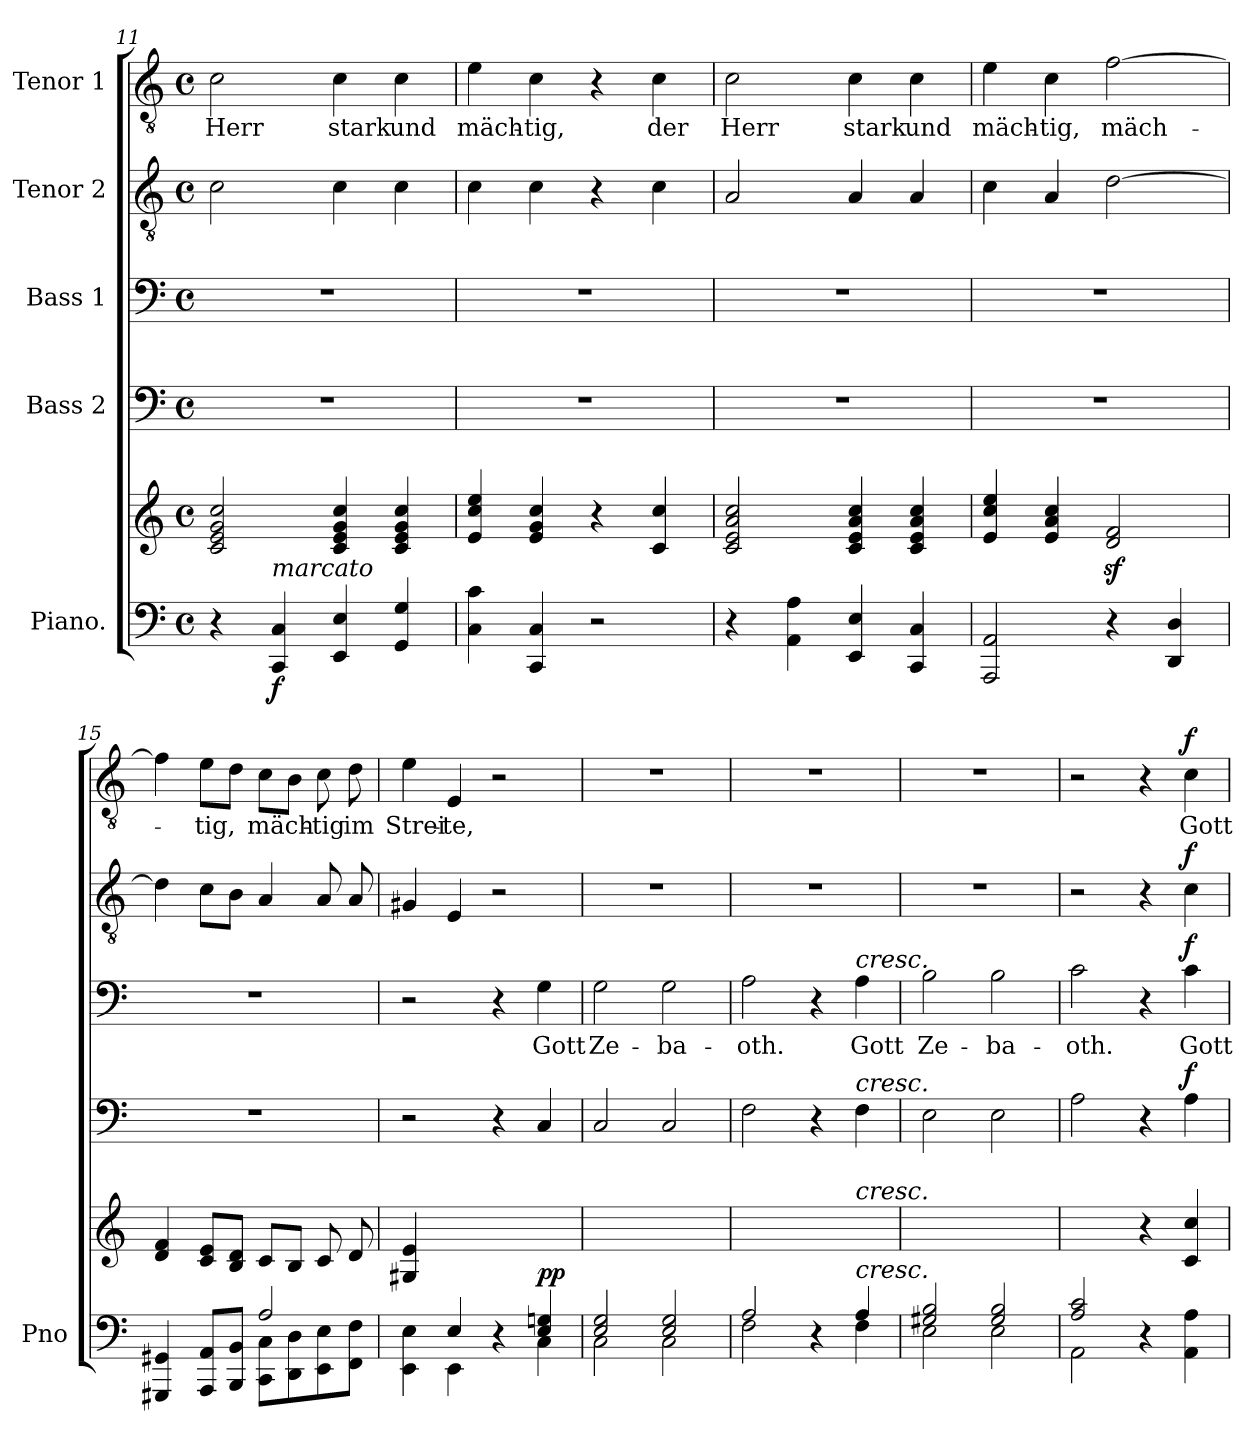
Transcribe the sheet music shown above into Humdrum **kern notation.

**kern	**kern	**dynam	**kern	**dynam	**kern	**text	**dynam	**kern	**dynam	**kern	**text	**dynam
*part5	*part5	*part5	*part4	*part4	*part3	*part3	*part3	*part2	*part2	*part1	*part1	*part1
*staff6	*staff5	*staff5/6	*staff4	*staff4	*staff3	*staff3	*staff3	*staff2	*staff2	*staff1	*staff1	*staff1
*I"Piano.	*	*	*I"Bass 2	*	*I"Bass 1	*	*	*I"Tenor 2	*	*I"Tenor 1	*	*
*I'Pno	*	*	*	*	*	*	*	*	*	*	*	*
*clefF4	*clefG2	*	*clefF4	*	*clefF4	*	*	*clefGv2	*	*clefGv2	*	*
*k[]	*k[]	*	*k[]	*	*k[]	*	*	*k[]	*	*k[]	*	*
*M4/4	*M4/4	*	*M4/4	*	*M4/4	*	*	*M4/4	*	*M4/4	*	*
*met(c)	*met(c)	*	*met(c)	*	*met(c)	*	*	*met(c)	*	*met(c)	*	*
=11	=11	=11	=11	=11	=11	=11	=11	=11	=11	=11	=11	=11
!	!	!	!	!	!	!	!	!	!	!	!LO:LY:b	!
4r	2c/ 2e/ 2g/ 2cc/	.	1r	.	1r	.	.	2c\	.	2c\	Herr	.
!LO:TX:a:i:t=marcato	!	!	!	!	!	!	!	!	!	!	!	!
!	!	!LO:DY:b=2	!	!	!	!	!	!	!	!	!	!
4CC/ 4C/	.	f	.	.	.	.	.	.	.	.	.	.
!	!	!	!	!	!	!	!	!	!	!	!LO:LY:b	!
4EE/ 4E/	4c/ 4e/ 4g/ 4cc/	.	.	.	.	.	.	4c\	.	4c\	stark	.
!	!	!	!	!	!	!	!	!	!	!	!LO:LY:b	!
4GG/ 4G/	4c/ 4e/ 4g/ 4cc/	.	.	.	.	.	.	4c\	.	4c\	und	.
=12	=12	=12	=12	=12	=12	=12	=12	=12	=12	=12	=12	=12
!	!	!	!	!	!	!	!	!	!	!	!LO:LY:b	!
4C\ 4c\	4e/ 4cc/ 4ee/	.	1r	.	1r	.	.	4c\	.	4e\	mäch-	.
!	!	!	!	!	!	!	!	!	!	!	!LO:LY:b	!
4CC/ 4C/	4e/ 4g/ 4cc/	.	.	.	.	.	.	4c\	.	4c\	-tig,	.
2r	4r	.	.	.	.	.	.	4r	.	4r	.	.
!	!	!	!	!	!	!	!	!	!	!	!LO:LY:b	!
.	4c/ 4cc/	.	.	.	.	.	.	4c\	.	4c\	der	.
=13	=13	=13	=13	=13	=13	=13	=13	=13	=13	=13	=13	=13
!	!	!	!	!	!	!	!	!	!	!	!LO:LY:b	!
4r	2c/ 2e/ 2a/ 2cc/	.	1r	.	1r	.	.	2A/	.	2c\	Herr	.
4AA\ 4A\	.	.	.	.	.	.	.	.	.	.	.	.
!	!	!	!	!	!	!	!	!	!	!	!LO:LY:b	!
4EE/ 4E/	4c/ 4e/ 4a/ 4cc/	.	.	.	.	.	.	4A/	.	4c\	stark	.
!	!	!	!	!	!	!	!	!	!	!	!LO:LY:b	!
4CC/ 4C/	4c/ 4e/ 4a/ 4cc/	.	.	.	.	.	.	4A/	.	4c\	und	.
=14	=14	=14	=14	=14	=14	=14	=14	=14	=14	=14	=14	=14
!	!	!	!	!	!	!	!	!	!	!	!LO:LY:b	!
2AAA/ 2AA/	4e/ 4cc/ 4ee/	.	1r	.	1r	.	.	4c\	.	4e\	mäch-	.
!	!	!	!	!	!	!	!	!	!	!	!LO:LY:b	!
.	4e/ 4a/ 4cc/	.	.	.	.	.	.	4A/	.	4c\	-tig,	.
!	!	!	!	!	!	!	!	!	!	!	!LO:LY:b	!
4r	2d/z< 2f/z<	.	.	.	.	.	.	[2d\	.	[2f\	mäch-	.
4DD/ 4D/	.	.	.	.	.	.	.	.	.	.	.	.
!!LO:PB:g=z
=15	=15	=15	=15	=15	=15	=15	=15	=15	=15	=15	=15	=15
*^	*	*	*	*	*	*	*	*	*	*	*	*
4GGG#X/ 4GG#X/	2ryy	4d/ 4f/	.	1r	.	1r	.	.	4d\]	.	4f\]	.	.
!	!	!	!	!	!	!	!	!	!	!	!	!LO:LY:b	!
8AAA/ 8AA/L	.	8c/ 8e/L	.	.	.	.	.	.	8c\L	.	8e\L	-tig,	.
8BBB/ 8BB/J	.	8B/ 8d/J	.	.	.	.	.	.	8B\J	.	8d\J	.	.
!	!	!	!	!	!	!	!	!	!	!	!	!LO:LY:b	!
2A/	8CC\ 8C\L	8c/L	.	.	.	.	.	.	4A/	.	8c\L	mäch-	.
.	8DD\ 8D\	8B/J	.	.	.	.	.	.	.	.	8B\J	.	.
!	!	!	!	!	!	!	!	!	!	!	!	!LO:LY:b	!
.	8EE\ 8E\	8c/	.	.	.	.	.	.	8A/	.	8c\	-tig	.
!	!	!	!	!	!	!	!	!	!	!	!	!LO:LY:b	!
.	8FF\ 8F\J	8d/	.	.	.	.	.	.	8A/	.	8d\	im	.
=16	=16	=16	=16	=16	=16	=16	=16	=16	=16	=16	=16	=16	=16
!	!	!	!	!	!	!	!	!	!	!	!	!LO:LY:b	!
4ryy	4EE\ 4E\	4G#X/ 4e/	.	2r	.	2r	.	.	4G#X/	.	4e\	Strei-	.
!	!	!	!	!	!	!	!	!	!	!	!	!LO:LY:b	!
4E/	4EE\	4ryy	.	.	.	.	.	.	4E/	.	4E/	-te,	.
4ryy	4r	4ryy	.	4r	.	4r	.	.	2r	.	2r	.	.
!	!	!	!LO:DY:a=2	!	!	!	!LO:LY:b	!	!	!	!	!	!
!	!	!	!LO:DY:n=1:a	!	!LO:DY:a	!	!	!LO:DY:a	!	!	!	!	!
4E/ 4Gn/	4C\	4ryy	p p	4C/	other-dynamics	4G\	Gott	other-dynamics	.	.	.	.	.
=17	=17	=17	=17	=17	=17	=17	=17	=17	=17	=17	=17	=17	=17
!	!	!	!	!	!	!	!LO:LY:b	!	!	!	!	!	!
2E/ 2G/	2C\	1ryy	.	2C/	.	2G\	Ze-	.	1r	.	1r	.	.
!	!	!	!	!	!	!	!LO:LY:b	!	!	!	!	!	!
2E/ 2G/	2C\	.	.	2C/	.	2G\	-ba-	.	.	.	.	.	.
=18	=18	=18	=18	=18	=18	=18	=18	=18	=18	=18	=18	=18	=18
!	!	!	!	!	!	!	!LO:LY:b	!	!	!	!	!	!
2A/	2F\	2ryy	.	2F\	.	2A\	-oth.	.	1r	.	1r	.	.
4ryy	4r	4ryy	.	4r	.	4r	.	.	.	.	.	.	.
!	!	!	!	!	!	!LO:TX:a:i:t=cresc.	!	!	!	!	!	!	!
!	!	!	!	!LO:TX:a:i:t=cresc.	!	!	!	!	!	!	!	!	!
!	!	!LO:TX:a:i:t=cresc.	!	!	!	!	!	!	!	!	!	!	!
!LO:TX:a:i:t=cresc.	!	!	!	!	!	!	!	!	!	!	!	!	!
!	!	!	!	!	!	!	!LO:LY:b	!	!	!	!	!	!
4A/	4F\	4ryy	.	4F\	.	4A\	Gott	.	.	.	.	.	.
=19	=19	=19	=19	=19	=19	=19	=19	=19	=19	=19	=19	=19	=19
!	!	!	!	!	!	!	!LO:LY:b	!	!	!	!	!	!
2G#X/ 2B/	2E\	1ryy	.	2E\	.	2B\	Ze-	.	1r	.	1r	.	.
!	!	!	!	!	!	!	!LO:LY:b	!	!	!	!	!	!
2G#/ 2B/	2E\	.	.	2E\	.	2B\	-ba-	.	.	.	.	.	.
=20	=20	=20	=20	=20	=20	=20	=20	=20	=20	=20	=20	=20	=20
!	!	!	!	!	!	!	!LO:LY:b	!	!	!	!	!	!
2A/ 2c/	2AA\	2ryy	.	2A\	.	2c\	-oth.	.	2r	.	2r	.	.
2ryy	4r	4r	.	4r	.	4r	.	.	4r	.	4r	.	.
!	!	!	!	!	!LO:DY:a	!	!LO:LY:b	!LO:DY:a	!	!LO:DY:a	!	!LO:LY:b	!LO:DY:a
.	4AA\ 4A\	4c/ 4cc/	.	4A\	f	4c\	Gott	f	4c\	f	4c\	Gott	f
*v	*v	*	*	*	*	*	*	*	*	*	*	*	*
=	=	=	=	=	=	=	=	=	=	=	=	=
*-	*-	*-	*-	*-	*-	*-	*-	*-	*-	*-	*-	*-
